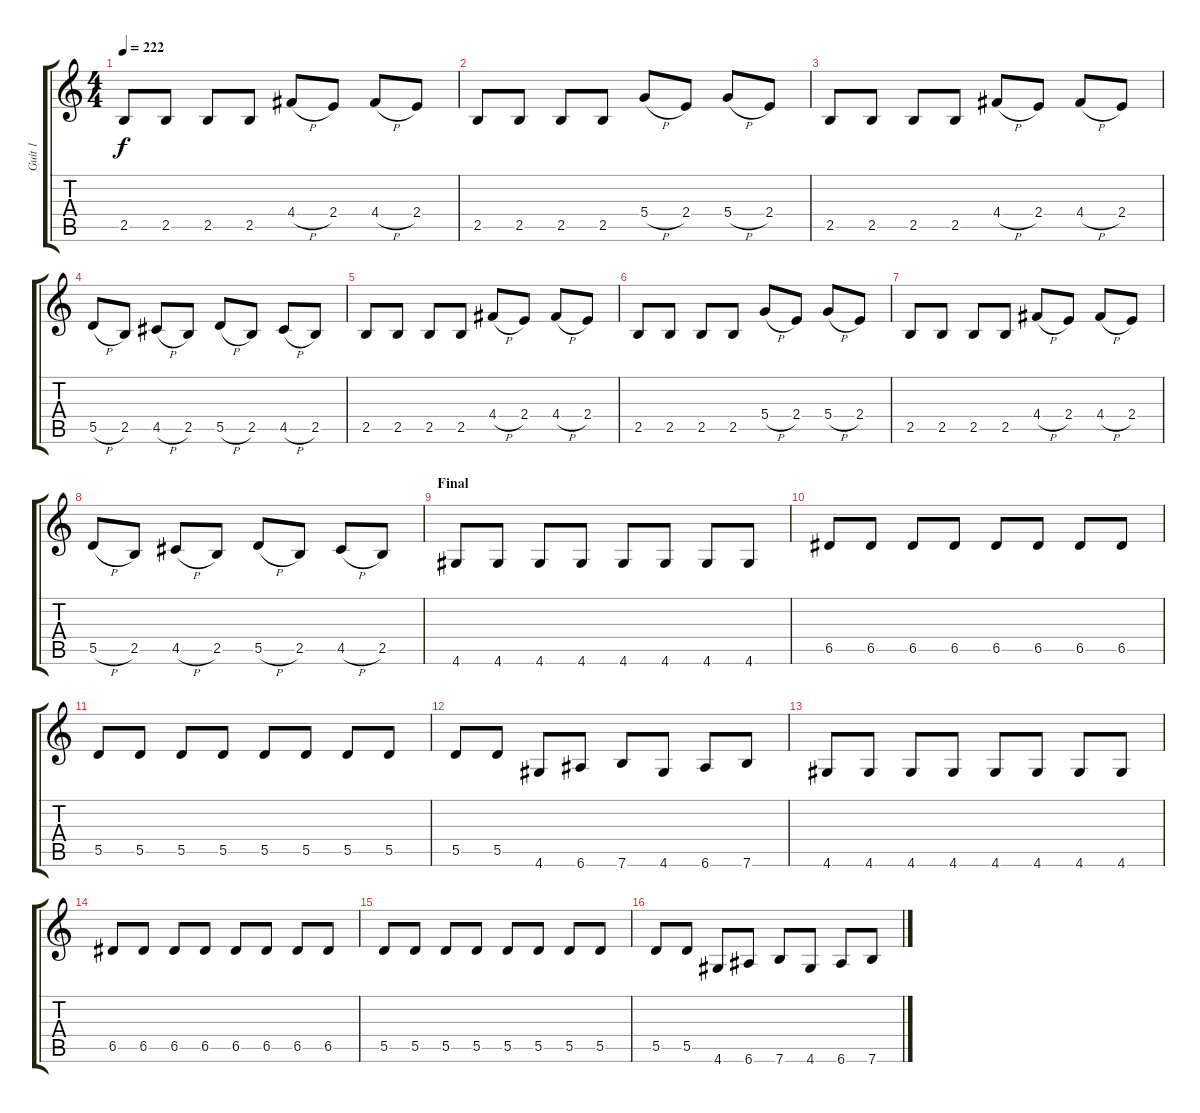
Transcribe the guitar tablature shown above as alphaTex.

\track ("Guit 1" "Guit 1") {instrument overdrivenguitar}
\staff {score tabs}
\tuning (E4 B3 G3 D3 A2 E2) {hide}
\ts (4 4)
\tempo 222
\clef g2
\ks c
2.5.8{dy f} 2.5.8 2.5.8 2.5.8 4.4{h}.8 2.4.8 4.4{h}.8 2.4.8 |
2.5.8 2.5.8 2.5.8 2.5.8 5.4{h}.8 2.4.8 5.4{h}.8 2.4.8 |
2.5.8 2.5.8 2.5.8 2.5.8 4.4{h}.8 2.4.8 4.4{h}.8 2.4.8 |
5.5{h}.8 2.5.8 4.5{h}.8 2.5.8 5.5{h}.8 2.5.8 4.5{h}.8 2.5.8 |
2.5.8 2.5.8 2.5.8 2.5.8 4.4{h}.8 2.4.8 4.4{h}.8 2.4.8 |
2.5.8 2.5.8 2.5.8 2.5.8 5.4{h}.8 2.4.8 5.4{h}.8 2.4.8 |
2.5.8 2.5.8 2.5.8 2.5.8 4.4{h}.8 2.4.8 4.4{h}.8 2.4.8 |
5.5{h}.8 2.5.8 4.5{h}.8 2.5.8 5.5{h}.8 2.5.8 4.5{h}.8 2.5.8 |
\section ("" "Final")
4.6.8 4.6.8 4.6.8 4.6.8 4.6.8 4.6.8 4.6.8 4.6.8 |
6.5.8 6.5.8 6.5.8 6.5.8 6.5.8 6.5.8 6.5.8 6.5.8 |
5.5.8 5.5.8 5.5.8 5.5.8 5.5.8 5.5.8 5.5.8 5.5.8 |
5.5.8 5.5.8 4.6.8 6.6.8 7.6.8 4.6.8 6.6.8 7.6.8 |
4.6.8 4.6.8 4.6.8 4.6.8 4.6.8 4.6.8 4.6.8 4.6.8 |
6.5.8 6.5.8 6.5.8 6.5.8 6.5.8 6.5.8 6.5.8 6.5.8 |
5.5.8 5.5.8 5.5.8 5.5.8 5.5.8 5.5.8 5.5.8 5.5.8 |
5.5.8 5.5.8 4.6.8 6.6.8 7.6.8 4.6.8 6.6.8 7.6.8
